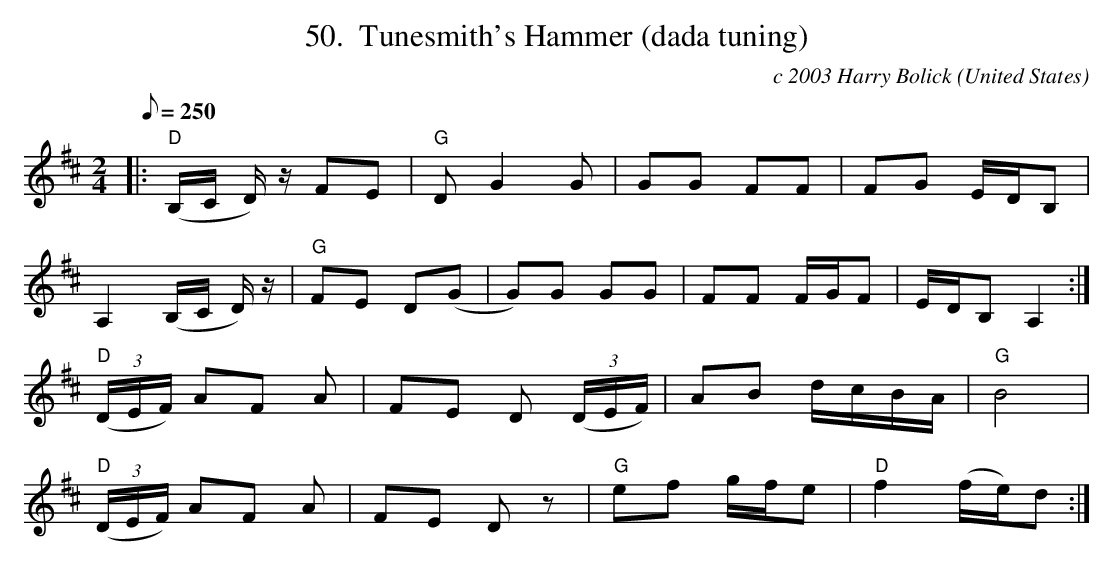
X:1
T:50.  Tunesmith's Hammer (dada tuning)
C:c 2003 Harry Bolick
O:United States
M:2/4
L:1/8
Q:250
K:D
|: "D"  (B,/2C/2 D/2)z/2 FE|"G"DG2 G|GG  FF| FG E/2D/2B,|
A,2  (B,/2C/2 D/2)z/2| "G" FE D(G|G)G   GG | FF F/2G/2F| E/2D/2B,A,2 :|
"D"  (3(D/2E/2F/2) AF A| FE D (3(D/2E/2F/2) | AB d/2c/2B/2A/2 | "G" B4|
"D"  (3(D/2E/2F/2) AF A | FE D z |"G" ef g/2f/2e |"D" f2 (f/2e/2)d  :|
